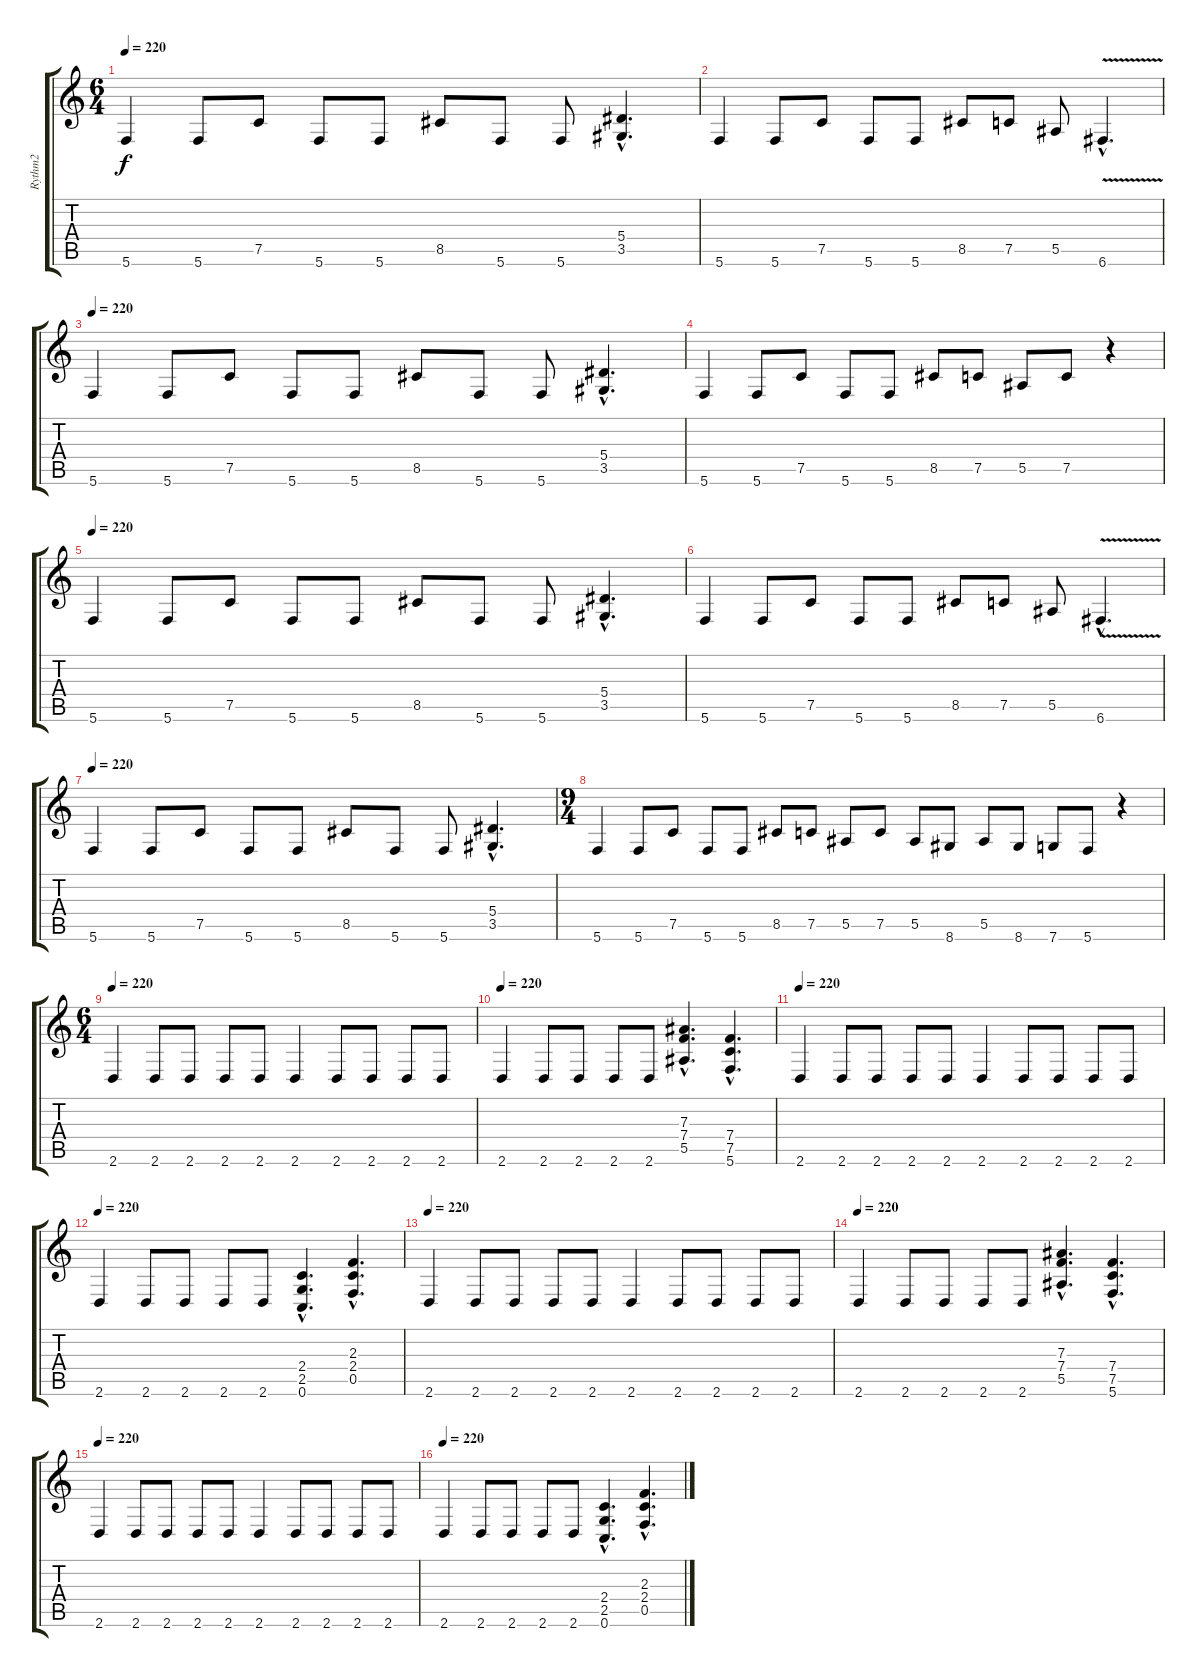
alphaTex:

\track ("Rythm2" "Rythm2") {instrument overdrivenguitar}
\staff {score tabs}
\tuning (C4 G3 Eb3 Bb2 F2 C2) {hide}
\ts (6 4)
\tempo 220
\clef g2
\ks c
5.6.4{dy f} 5.6.8 7.5.8 5.6.8 5.6.8 8.5.8 5.6.8 5.6.8 (5.4{hac} 3.5{hac}).4{d} |
5.6.4 5.6.8 7.5.8 5.6.8 5.6.8 8.5.8 7.5.8 5.5.8 6.6{v hac}.4{d} |
\tempo 220
5.6.4 5.6.8 7.5.8 5.6.8 5.6.8 8.5.8 5.6.8 5.6.8 (5.4{hac} 3.5{hac}).4{d} |
5.6.4 5.6.8 7.5.8 5.6.8 5.6.8 8.5.8 7.5.8 5.5.8 7.5.8 r.4 |
\tempo 220
5.6.4 5.6.8 7.5.8 5.6.8 5.6.8 8.5.8 5.6.8 5.6.8 (5.4{hac} 3.5{hac}).4{d} |
5.6.4 5.6.8 7.5.8 5.6.8 5.6.8 8.5.8 7.5.8 5.5.8 6.6{v hac}.4{d} |
\tempo 220
5.6.4 5.6.8 7.5.8 5.6.8 5.6.8 8.5.8 5.6.8 5.6.8 (5.4{hac} 3.5{hac}).4{d} |
\ts (9 4)
5.6.4 5.6.8 7.5.8 5.6.8 5.6.8 8.5.8 7.5.8 5.5.8 7.5.8 5.5.8 8.6.8 5.5.8 8.6.8 7.6.8 5.6.8 r.4 |
\ts (6 4)
\tempo 220
2.6.4 2.6.8 2.6.8 2.6.8 2.6.8 2.6.4 2.6.8 2.6.8 2.6.8 2.6.8 |
\tempo 220
2.6.4 2.6.8 2.6.8 2.6.8 2.6.8 (7.3{hac} 7.4{hac} 5.5{hac}).4{d} (7.4{hac} 7.5{hac} 5.6{hac}).4{d} |
\tempo 220
2.6.4 2.6.8 2.6.8 2.6.8 2.6.8 2.6.4 2.6.8 2.6.8 2.6.8 2.6.8 |
\tempo 220
2.6.4 2.6.8 2.6.8 2.6.8 2.6.8 (2.4{hac} 2.5{hac} 0.6{hac}).4{d} (2.3{hac} 2.4{hac} 0.5{hac}).4{d} |
\tempo 220
2.6.4 2.6.8 2.6.8 2.6.8 2.6.8 2.6.4 2.6.8 2.6.8 2.6.8 2.6.8 |
\tempo 220
2.6.4 2.6.8 2.6.8 2.6.8 2.6.8 (7.3{hac} 7.4{hac} 5.5{hac}).4{d} (7.4{hac} 7.5{hac} 5.6{hac}).4{d} |
\tempo 220
2.6.4 2.6.8 2.6.8 2.6.8 2.6.8 2.6.4 2.6.8 2.6.8 2.6.8 2.6.8 |
\tempo 220
2.6.4 2.6.8 2.6.8 2.6.8 2.6.8 (2.4{hac} 2.5{hac} 0.6{hac}).4{d} (2.3{hac} 2.4{hac} 0.5{hac}).4{d}
